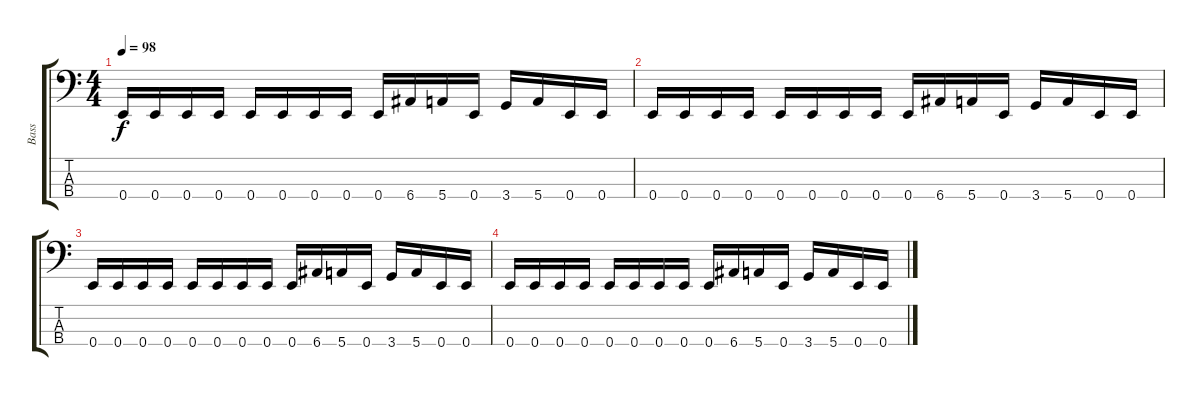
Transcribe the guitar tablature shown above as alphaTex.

\track ("Bass" "Bass") {instrument fretlessbass}
\staff {score tabs}
\tuning (G2 D2 A1 E1) {hide}
\ts (4 4)
\tempo 98
\clef f4
\ks c
0.4.16{dy f volume 7} 0.4.16 0.4.16 0.4.16 0.4.16 0.4.16 0.4.16 0.4.16 0.4.16 6.4.16 5.4.16 0.4.16 3.4.16 5.4.16 0.4.16 0.4.16 |
0.4.16{volume 5} 0.4.16 0.4.16 0.4.16 0.4.16 0.4.16 0.4.16 0.4.16 0.4.16 6.4.16 5.4.16 0.4.16 3.4.16 5.4.16 0.4.16 0.4.16 |
0.4.16{volume 3} 0.4.16 0.4.16 0.4.16 0.4.16 0.4.16 0.4.16 0.4.16 0.4.16 6.4.16 5.4.16 0.4.16 3.4.16 5.4.16 0.4.16 0.4.16 |
0.4.16{volume 1} 0.4.16 0.4.16 0.4.16 0.4.16 0.4.16 0.4.16 0.4.16 0.4.16 6.4.16 5.4.16 0.4.16 3.4.16 5.4.16 0.4.16 0.4.16
